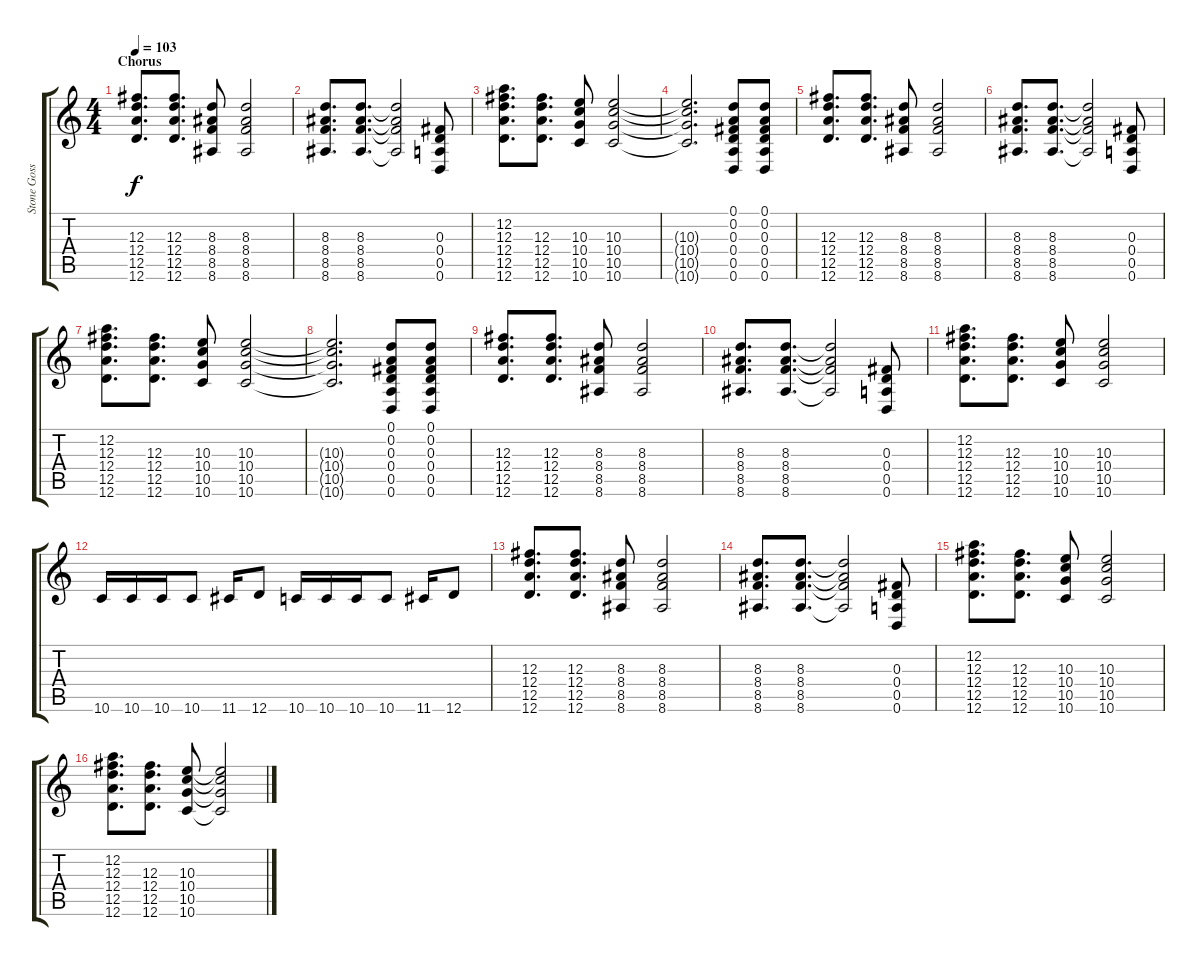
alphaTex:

\track ("Stone Gossard" "Stone Goss") {instrument distortionguitar}
\staff {score tabs}
\tuning (D4 A3 Gb3 D3 A2 D2) {hide}
\ts (4 4)
\section ("" "Chorus")
\tempo 103
\clef g2
\ks c
(12.3 12.4 12.5 12.6).8{d dy f} (12.3 12.4 12.5 12.6).8{d} (8.3 8.4 8.5 8.6).8 (8.3 8.4 8.5 8.6).2 |
(8.3 8.4 8.5 8.6).8{d} (8.3 8.4 8.5 8.6).8{d} (8.3{t} 8.4{t} 8.5{t} 8.6{t}).2 (0.3 0.4 0.5 0.6).8 |
(12.2 12.3 12.4 12.5 12.6).8{d} (12.3 12.4 12.5 12.6).8{d} (10.3 10.4 10.5 10.6).8 (10.3 10.4 10.5 10.6).2 |
(10.3{t} 10.4{t} 10.5{t} 10.6{t}).2{d} (0.1 0.2 0.3 0.4 0.5 0.6).8 (0.1 0.2 0.3 0.4 0.5 0.6).8 |
(12.3 12.4 12.5 12.6).8{d} (12.3 12.4 12.5 12.6).8{d} (8.3 8.4 8.5 8.6).8 (8.3 8.4 8.5 8.6).2 |
(8.3 8.4 8.5 8.6).8{d} (8.3 8.4 8.5 8.6).8{d} (8.3{t} 8.4{t} 8.5{t} 8.6{t}).2 (0.3 0.4 0.5 0.6).8 |
(12.2 12.3 12.4 12.5 12.6).8{d} (12.3 12.4 12.5 12.6).8{d} (10.3 10.4 10.5 10.6).8 (10.3 10.4 10.5 10.6).2 |
(10.3{t} 10.4{t} 10.5{t} 10.6{t}).2{d} (0.1 0.2 0.3 0.4 0.5 0.6).8 (0.1 0.2 0.3 0.4 0.5 0.6).8 |
(12.3 12.4 12.5 12.6).8{d} (12.3 12.4 12.5 12.6).8{d} (8.3 8.4 8.5 8.6).8 (8.3 8.4 8.5 8.6).2 |
(8.3 8.4 8.5 8.6).8{d} (8.3 8.4 8.5 8.6).8{d} (8.3{t} 8.4{t} 8.5{t} 8.6{t}).2 (0.3 0.4 0.5 0.6).8 |
(12.2 12.3 12.4 12.5 12.6).8{d} (12.3 12.4 12.5 12.6).8{d} (10.3 10.4 10.5 10.6).8 (10.3 10.4 10.5 10.6).2 |
10.6.16 10.6.16 10.6.16 10.6.8 11.6.16 12.6.8 10.6.16 10.6.16 10.6.16 10.6.8 11.6.16 12.6.8 |
(12.3 12.4 12.5 12.6).8{d} (12.3 12.4 12.5 12.6).8{d} (8.3 8.4 8.5 8.6).8 (8.3 8.4 8.5 8.6).2 |
(8.3 8.4 8.5 8.6).8{d} (8.3 8.4 8.5 8.6).8{d} (8.3{t} 8.4{t} 8.5{t} 8.6{t}).2 (0.3 0.4 0.5 0.6).8 |
(12.2 12.3 12.4 12.5 12.6).8{d} (12.3 12.4 12.5 12.6).8{d} (10.3 10.4 10.5 10.6).8 (10.3 10.4 10.5 10.6).2 |
(12.2 12.3 12.4 12.5 12.6).8{d} (12.3 12.4 12.5 12.6).8{d} (10.3 10.4 10.5 10.6).8 (10.3{t} 10.4{t} 10.5{t} 10.6{t}).2
